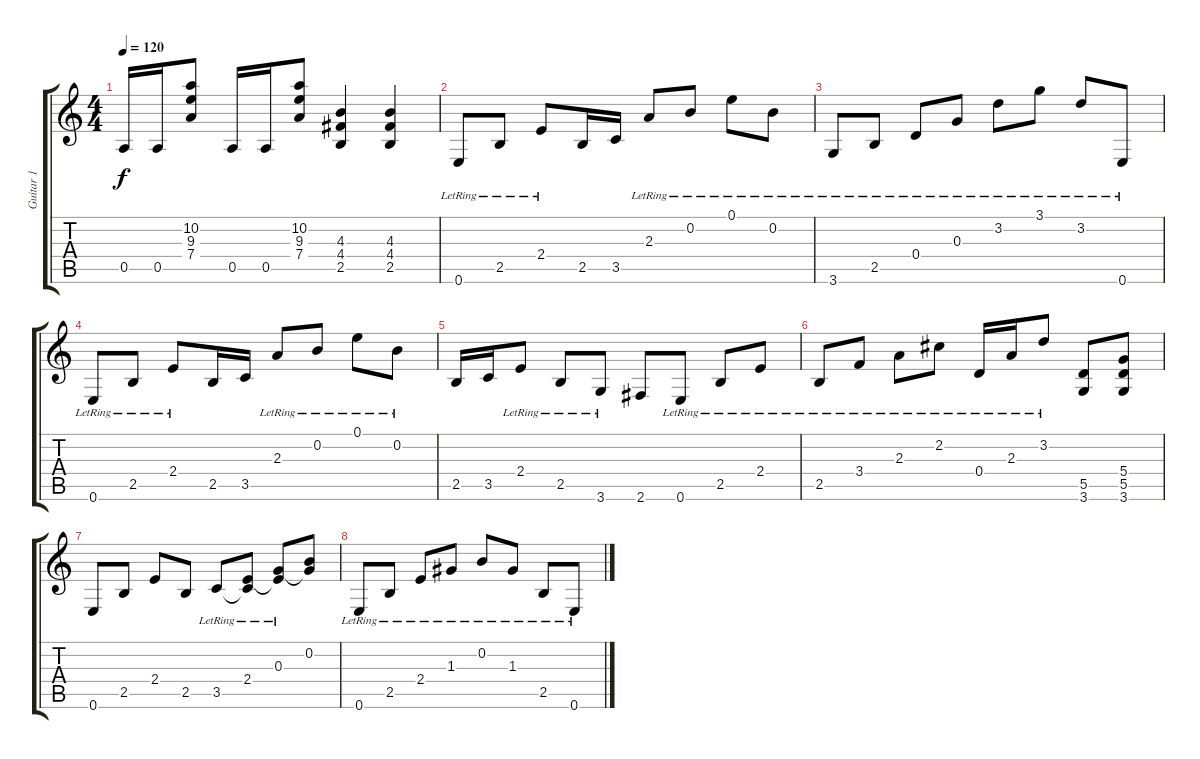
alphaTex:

\track ("Guitar 1" "Guitar 1") {instrument distortionguitar}
\staff {score tabs}
\tuning (E4 B3 G3 D3 A2 E2) {hide}
\ts (4 4)
\tempo 120
\clef g2
\ks c
0.5.16{dy f} 0.5.16 (10.2 9.3 7.4).8 0.5.16 0.5.16 (10.2 9.3 7.4).8 (4.3 4.4 2.5).4 (4.3 4.4 2.5).4 |
0.6{lr}.8{instrument acousticguitarsteel} 2.5{lr}.8{instrument acousticguitarsteel} 2.4{lr}.8 2.5.16 3.5.16 2.3{lr}.8 0.2{lr}.8 0.1{lr}.8 0.2{lr}.8 |
3.6{lr}.8{instrument acousticguitarsteel} 2.5{lr}.8 0.4{lr}.8 0.3{lr}.8 3.2{lr}.8 3.1{lr}.8 3.2{lr}.8 0.6{lr}.8 |
0.6{lr}.8{instrument acousticguitarsteel} 2.5{lr}.8{instrument acousticguitarsteel} 2.4{lr}.8 2.5.16 3.5.16 2.3{lr}.8 0.2{lr}.8 0.1{lr}.8 0.2{lr}.8 |
2.5.16{instrument acousticguitarsteel} 3.5.16 2.4{lr}.8 2.5{lr}.8 3.6{lr}.8 2.6.8 0.6{lr}.8 2.5{lr}.8 2.4{lr}.8 |
2.5{lr}.8 3.4{lr}.8 2.3{lr}.8 2.2{lr}.8 0.4{lr}.16 2.3{lr}.16 3.2{lr}.8 (5.5 3.6).8{instrument distortionguitar} (5.4 5.5 3.6).8 |
0.6.8{instrument acousticguitarsteel} 2.5.8 2.4.8 2.5.8 3.5{lr}.8 (2.4{lr} 3.5{t}).8 (0.3{lr} 2.4{t}).8 (0.2 0.3{t}).8 |
0.6{lr}.8{instrument acousticguitarsteel} 2.5{lr}.8 2.4{lr}.8 1.3{lr}.8 0.2{lr}.8 1.3{lr}.8 2.5{lr}.8 0.6{lr}.8
